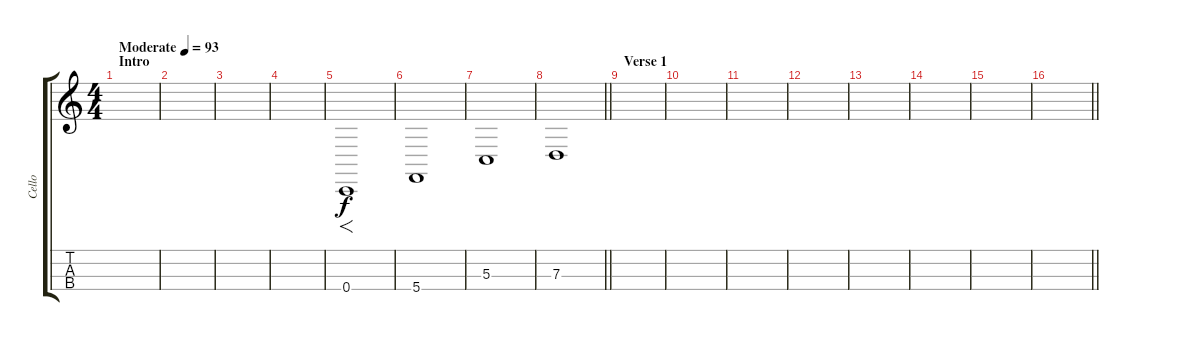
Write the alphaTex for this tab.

\track ("Cello" "Cello") {instrument cello}
\staff {score tabs}
\tuning (A3 D3 G2 C2) {hide}
\ts (4 4)
\section ("" "Intro")
\tempo (93 "Moderate")
\clef g2
\ks c
|
|
|
|
0.4.1{f} |
5.4.1 |
5.3.1 |
\barLineRight lightlight
7.3.1 |
\section ("" "Verse 1")
|
|
|
|
|
|
|
\barLineRight lightlight
